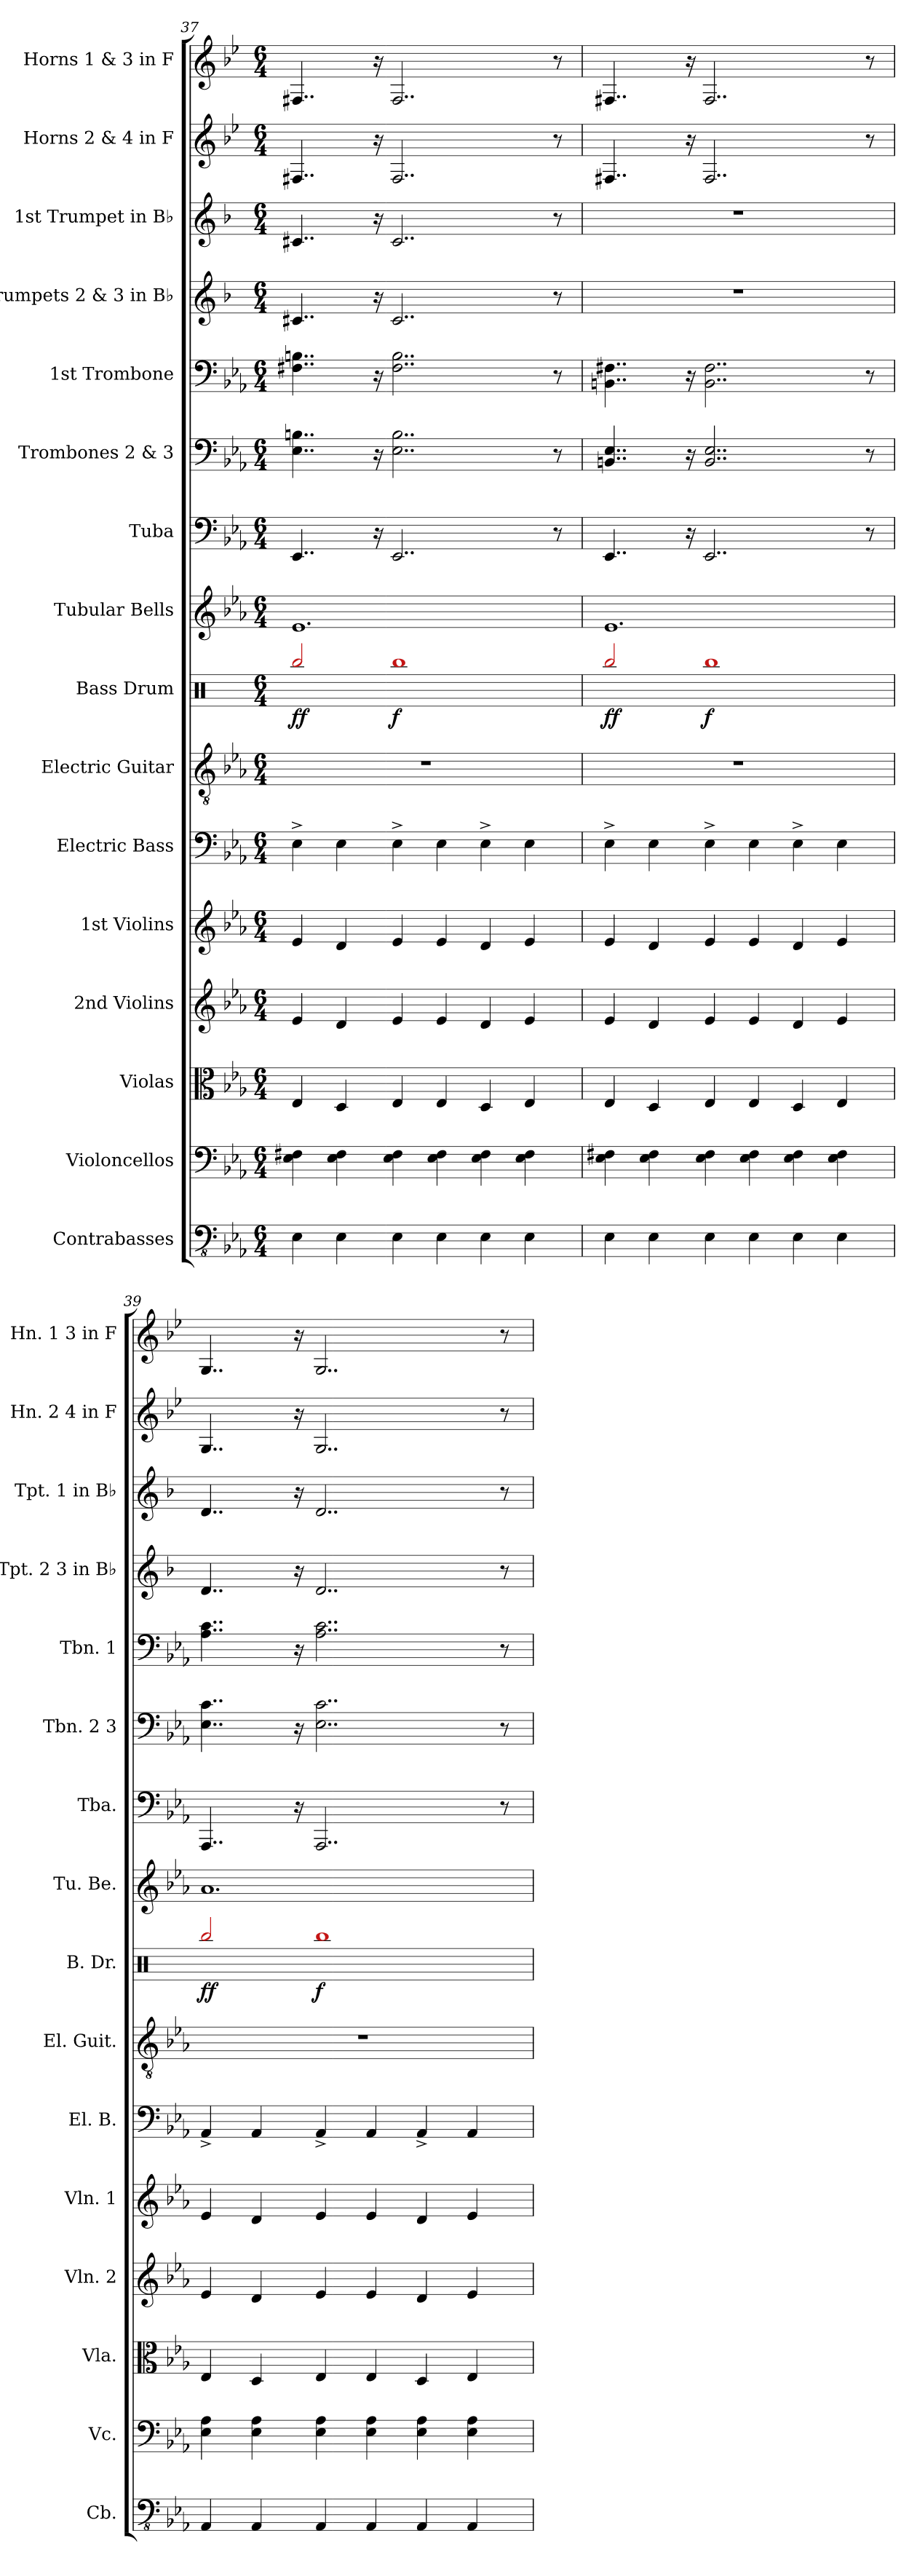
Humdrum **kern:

**kern	**kern	**kern	**kern	**kern	**kern	**kern	**kern	**dynam	**kern	**kern	**kern	**kern	**kern	**kern	**kern	**kern
*part16	*part15	*part14	*part13	*part12	*part11	*part10	*part9	*part9	*part8	*part7	*part6	*part5	*part4	*part3	*part2	*part1
*staff16	*staff15	*staff14	*staff13	*staff12	*staff11	*staff10	*staff9	*staff9	*staff8	*staff7	*staff6	*staff5	*staff4	*staff3	*staff2	*staff1
*I"Contrabasses	*I"Violoncellos	*I"Violas	*I"2nd Violins	*I"1st Violins	*I"Electric Bass	*I"Electric Guitar	*I"Bass Drum	*	*I"Tubular Bells	*I"Tuba	*I"Trombones 2 &amp; 3	*I"1st Trombone	*I"Trumpets 2 &amp; 3 in B♭	*I"1st Trumpet in B♭	*I"Horns 2 &amp; 4 in F	*I"Horns 1 &amp; 3 in F
*I'Cb.	*I'Vc.	*I'Vla.	*I'Vln. 2	*I'Vln. 1	*I'El. B.	*I'El. Guit.	*I'B. Dr.	*	*I'Tu. Be.	*I'Tba.	*I'Tbn. 2 3	*I'Tbn. 1	*I'Tpt. 2 3 in B♭	*I'Tpt. 1 in B♭	*I'Hn. 2 4 in F	*I'Hn. 1 3 in F
*clefFv4	*clefF4	*clefC3	*clefG2	*clefG2	*clefF4	*clefGv2	*clefX	*	*clefG2	*clefF4	*clefF4	*clefF4	*clefG2	*clefG2	*clefG2	*clefG2
*	*	*	*	*	*ITrd7c12	*	*	*	*	*	*	*	*ITrd1c2	*ITrd1c2	*ITrd4c7	*ITrd4c7
*k[b-e-a-]	*k[b-e-a-]	*k[b-e-a-]	*k[b-e-a-]	*k[b-e-a-]	*k[b-e-a-]	*k[b-e-a-]	*k[]	*	*k[b-e-a-]	*k[b-e-a-]	*k[b-e-a-]	*k[b-e-a-]	*k[b-e-a-]	*k[b-e-a-]	*k[b-e-a-]	*k[b-e-a-]
*M6/4	*M6/4	*M6/4	*M6/4	*M6/4	*M6/4	*M6/4	*M6/4	*	*M6/4	*M6/4	*M6/4	*M6/4	*M6/4	*M6/4	*M6/4	*M6/4
=37	=37	=37	=37	=37	=37	=37	=37	=37	=37	=37	=37	=37	=37	=37	=37	=37
!	!	!	!	!	!	!	!	!LO:DY:b	!	!	!	!	!	!	!	!
4EE-\	4E-\ 4F#X\	4E-/	4e-/	4e-/	4EE-^\	1.r	2bb/	ff	1.e-	4..EE-/	4..E-\ 4..Bn\	4..F#X\ 4..Bn\	4..Bn/	4..Bn/	4..BBn/	4..BBn/
4EE-\	4E-\ 4F#\	4D/	4d/	4d/	4EE-\	.	.	.	.	.	.	.	.	.	.	.
.	.	.	.	.	.	.	.	.	.	16r	16r	16r	16r	16r	16r	16r
!	!	!	!	!	!	!	!	!LO:DY:b	!	!	!	!	!	!	!	!
4EE-\	4E-\ 4F#\	4E-/	4e-/	4e-/	4EE-^\	.	1bb	f	.	2..EE-/	2..E-\ 2..B\	2..F#\ 2..B\	2..B/	2..B/	2..BB/	2..BB/
4EE-\	4E-\ 4F#\	4E-/	4e-/	4e-/	4EE-\	.	.	.	.	.	.	.	.	.	.	.
4EE-\	4E-\ 4F#\	4D/	4d/	4d/	4EE-^\	.	.	.	.	.	.	.	.	.	.	.
4EE-\	4E-\ 4F#\	4E-/	4e-/	4e-/	4EE-\	.	.	.	.	.	.	.	.	.	.	.
.	.	.	.	.	.	.	.	.	.	8r	8r	8r	8r	8r	8r	8r
=38	=38	=38	=38	=38	=38	=38	=38	=38	=38	=38	=38	=38	=38	=38	=38	=38
!	!	!	!	!	!	!	!	!LO:DY:b	!	!	!	!	!	!	!	!
4EE-\	4E-\ 4F#X\	4E-/	4e-/	4e-/	4EE-^\	1.r	2bb/	ff	1.e-	4..EE-/	4..BBn/ 4..E-/	4..BBn\ 4..F#X\	1.r	1.r	4..BBn/	4..BBn/
4EE-\	4E-\ 4F#\	4D/	4d/	4d/	4EE-\	.	.	.	.	.	.	.	.	.	.	.
.	.	.	.	.	.	.	.	.	.	16r	16r	16r	.	.	16r	16r
!	!	!	!	!	!	!	!	!LO:DY:b	!	!	!	!	!	!	!	!
4EE-\	4E-\ 4F#\	4E-/	4e-/	4e-/	4EE-^\	.	1bb	f	.	2..EE-/	2..BB/ 2..E-/	2..BB\ 2..F#\	.	.	2..BB/	2..BB/
4EE-\	4E-\ 4F#\	4E-/	4e-/	4e-/	4EE-\	.	.	.	.	.	.	.	.	.	.	.
4EE-\	4E-\ 4F#\	4D/	4d/	4d/	4EE-^\	.	.	.	.	.	.	.	.	.	.	.
4EE-\	4E-\ 4F#\	4E-/	4e-/	4e-/	4EE-\	.	.	.	.	.	.	.	.	.	.	.
.	.	.	.	.	.	.	.	.	.	8r	8r	8r	.	.	8r	8r
=39	=39	=39	=39	=39	=39	=39	=39	=39	=39	=39	=39	=39	=39	=39	=39	=39
!	!	!	!	!	!	!	!	!LO:DY:b	!	!	!	!	!	!	!	!
4AAA-/	4E-\ 4A-\	4E-/	4e-/	4e-/	4AAA-^/	1.r	2bb/	ff	1.a-	4..AAA-/	4..E-\ 4..c\	4..A-\ 4..c\	4..c/	4..c/	4..C/	4..C/
4AAA-/	4E-\ 4A-\	4D/	4d/	4d/	4AAA-/	.	.	.	.	.	.	.	.	.	.	.
.	.	.	.	.	.	.	.	.	.	16r	16r	16r	16r	16r	16r	16r
!	!	!	!	!	!	!	!	!LO:DY:b	!	!	!	!	!	!	!	!
4AAA-/	4E-\ 4A-\	4E-/	4e-/	4e-/	4AAA-^/	.	1bb	f	.	2..AAA-/	2..E-\ 2..c\	2..A-\ 2..c\	2..c/	2..c/	2..C/	2..C/
4AAA-/	4E-\ 4A-\	4E-/	4e-/	4e-/	4AAA-/	.	.	.	.	.	.	.	.	.	.	.
4AAA-/	4E-\ 4A-\	4D/	4d/	4d/	4AAA-^/	.	.	.	.	.	.	.	.	.	.	.
4AAA-/	4E-\ 4A-\	4E-/	4e-/	4e-/	4AAA-/	.	.	.	.	.	.	.	.	.	.	.
.	.	.	.	.	.	.	.	.	.	8r	8r	8r	8r	8r	8r	8r
=	=	=	=	=	=	=	=	=	=	=	=	=	=	=	=	=
*-	*-	*-	*-	*-	*-	*-	*-	*-	*-	*-	*-	*-	*-	*-	*-	*-
